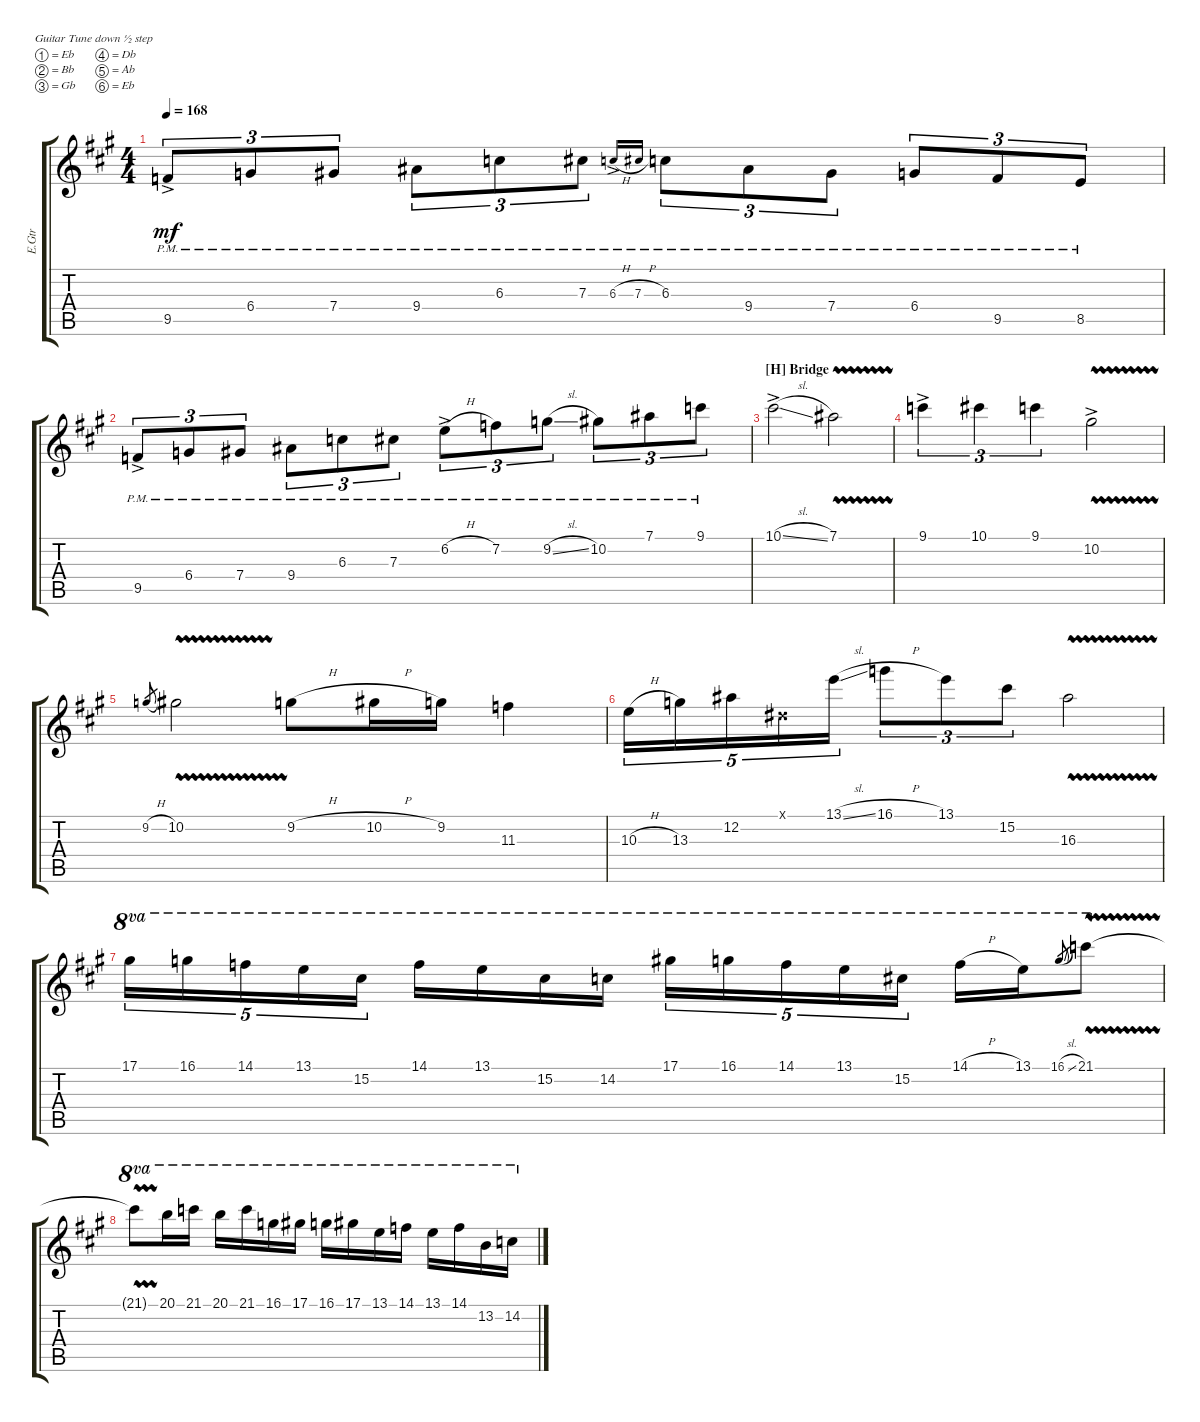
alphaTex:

\defaultSystemsLayout 4
\bracketExtendMode groupsimilarinstruments
\otherSystemsTrackNameOrientation horizontal
\track ("E.Guitar I" "E.Gtr") {instrument distortionguitar}
\staff {score tabs}
\tuning (Eb4 Bb3 Gb3 Db3 Ab2 Eb2)
\ts (4 4)
\tempo 168
\clef g2
\ks a
9.5{ac pm acc b}.8{tu (3 2) dy mf beam Up} 6.4{pm acc b}.8{tu (3 2) beam Up} 7.4{pm acc forcenatural}.8{tu (3 2) beam Up} 9.4{pm acc forcenatural}.8{tu (3 2) beam Down} 6.3{pm acc b}.8{tu (3 2) beam Down} 7.3{pm acc forcenatural}.8{tu (3 2) beam Down} 6.3{h ac pm acc b}.16{tu (3 2) gr onbeat beam Up} 7.3{h pm acc forcenatural}.16{tu (3 2) gr onbeat beam Up} 6.3{pm acc b}.8{tu (3 2) beam Down} 9.4{pm acc forcenatural}.8{tu (3 2) beam Down} 7.4{pm acc forcenatural}.8{tu (3 2) beam Down} 6.4{pm acc b}.8{tu (3 2) beam Up} 9.5{pm acc b}.8{tu (3 2) beam Up} 8.5{pm acc forcenatural}.8{tu (3 2) beam Up} |
9.5{ac pm acc b}.8{tu (3 2) beam Up} 6.4{pm acc b}.8{tu (3 2) beam Up} 7.4{pm acc forcenatural}.8{tu (3 2) beam Up} 9.4{pm acc forcenatural}.8{tu (3 2) beam Down} 6.3{pm acc b}.8{tu (3 2) beam Down} 7.3{pm acc forcenatural}.8{tu (3 2) beam Down} 6.2{h ac pm acc forcenatural}.8{tu (3 2) beam Down} 7.2{pm acc b}.8{tu (3 2) beam Down} 9.2{sl pm acc b}.8{tu (3 2) beam Down} 10.2{pm acc forcenatural}.8{tu (3 2) beam Down} 7.1{pm acc forcenatural}.8{tu (3 2) beam Down} 9.1{pm acc b}.8{tu (3 2) beam Down} |
\section ("H" "Bridge")
10.1{sl ac acc forcenatural}.2{beam Down} 7.1{vw acc forcenatural}.2{beam Down} |
9.1{ac acc b}.4{tu (3 2) beam Down} 10.1{acc forcenatural}.4{tu (3 2) beam Down} 9.1{acc b}.4{tu (3 2) beam Down} 10.2{vw ac acc forcenatural}.2{beam Down} |
9.2{h acc b}.8{gr beam Up} 10.2{vw acc forcenatural}.2{beam Down} 9.2{h acc b}.8{beam Down} 10.2{h acc forcenatural}.16{beam Down} 9.2{acc b}.16{beam Down} 11.3{acc b}.4{beam Down} |
10.3{h acc forcenatural}.16{tu (5 4) beam Down} 13.3{acc b}.16{tu (5 4) beam Down} 12.2{acc forcenatural}.16{tu (5 4) beam Down} 0.1{x acc forcenatural}.16{tu (5 4) beam Down} 13.1{sl acc forcenatural}.16{tu (5 4) beam Down} 16.1{h acc b}.8{tu (3 2) beam Down} 13.1{acc forcenatural}.8{tu (3 2) beam Down} 15.2{acc forcenatural}.8{tu (3 2) beam Down} 16.3{vw acc forcenatural}.2{beam Down} |
17.1{acc forcenatural}.16{tu (5 4) ot 8va beam Down} 16.1{acc b}.16{tu (5 4) ot 8va beam Down} 14.1{acc b}.16{tu (5 4) ot 8va beam Down} 13.1{acc forcenatural}.16{tu (5 4) ot 8va beam Down} 15.2{acc forcenatural}.16{tu (5 4) ot 8va beam Down} 14.1{acc b}.16{ot 8va beam Down} 13.1{acc forcenatural}.16{ot 8va beam Down} 15.2{acc forcenatural}.16{ot 8va beam Down} 14.2{acc b}.16{ot 8va beam Down} 17.1{acc forcenatural}.16{tu (5 4) ot 8va beam Down} 16.1{acc b}.16{tu (5 4) ot 8va beam Down} 14.1{acc b}.16{tu (5 4) ot 8va beam Down} 13.1{acc forcenatural}.16{tu (5 4) ot 8va beam Down} 15.2{acc forcenatural}.16{tu (5 4) ot 8va beam Down} 14.1{h acc b}.16{ot 8va beam Down} 13.1{acc forcenatural}.16{ot 8va beam Down} 16.1{sl acc b}.8{ot 8va gr beam Up} 21.1{vw acc b}.8{ot 8va beam Down} |
21.1{t acc b}.8{ot 8va beam Down} 20.1{acc forcenatural}.16{ot 8va beam Down} 21.1{acc b}.16{ot 8va beam Down} 20.1{acc forcenatural}.16{ot 8va beam Down} 21.1{acc b}.16{ot 8va beam Down} 16.1{acc b}.16{ot 8va beam Down} 17.1{acc forcenatural}.16{ot 8va beam Down} 16.1{acc b}.16{ot 8va beam Down} 17.1{acc forcenatural}.16{ot 8va beam Down} 13.1{acc forcenatural}.16{ot 8va beam Down} 14.1{acc b}.16{ot 8va beam Down} 13.1{acc forcenatural}.16{ot 8va beam Down} 14.1{acc b}.16{ot 8va beam Down} 13.2{acc forcenatural}.16{ot 8va beam Down} 14.2{acc b}.16{ot 8va beam Down}
